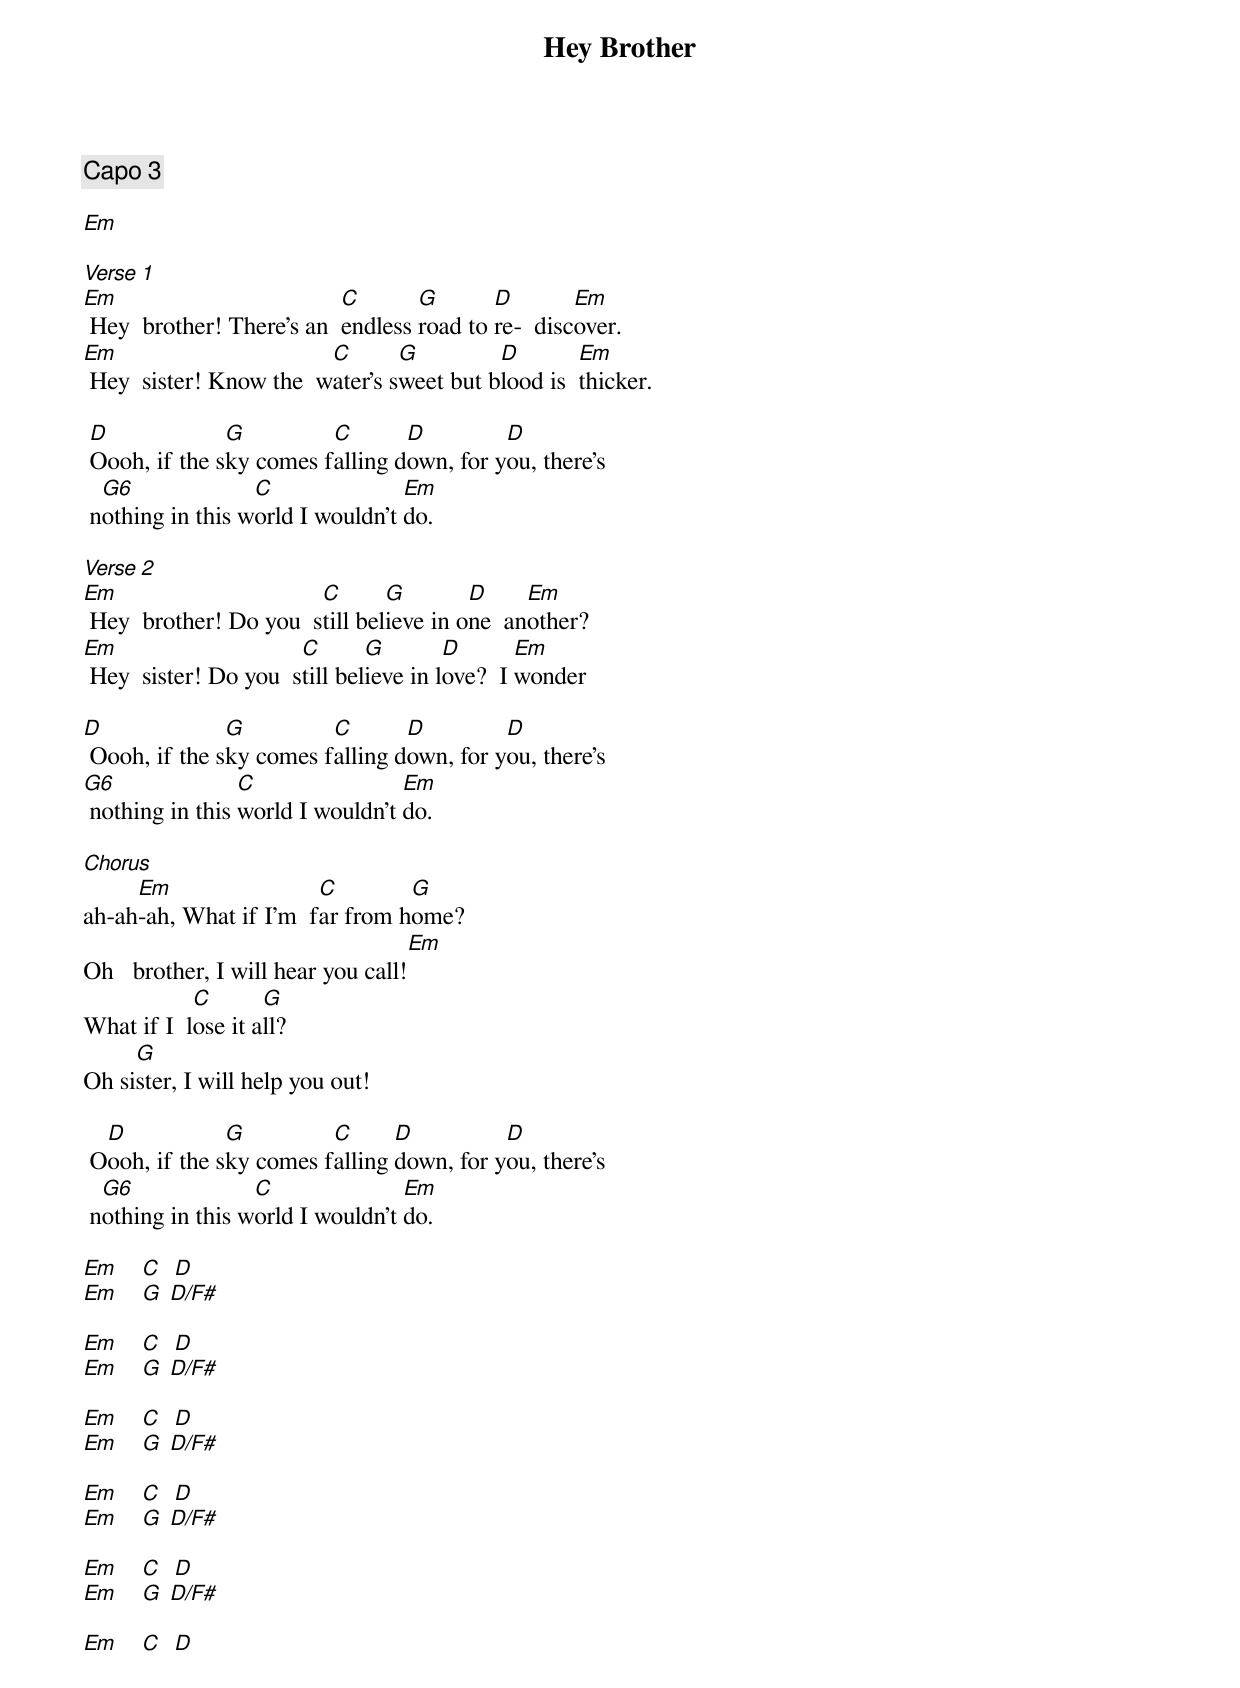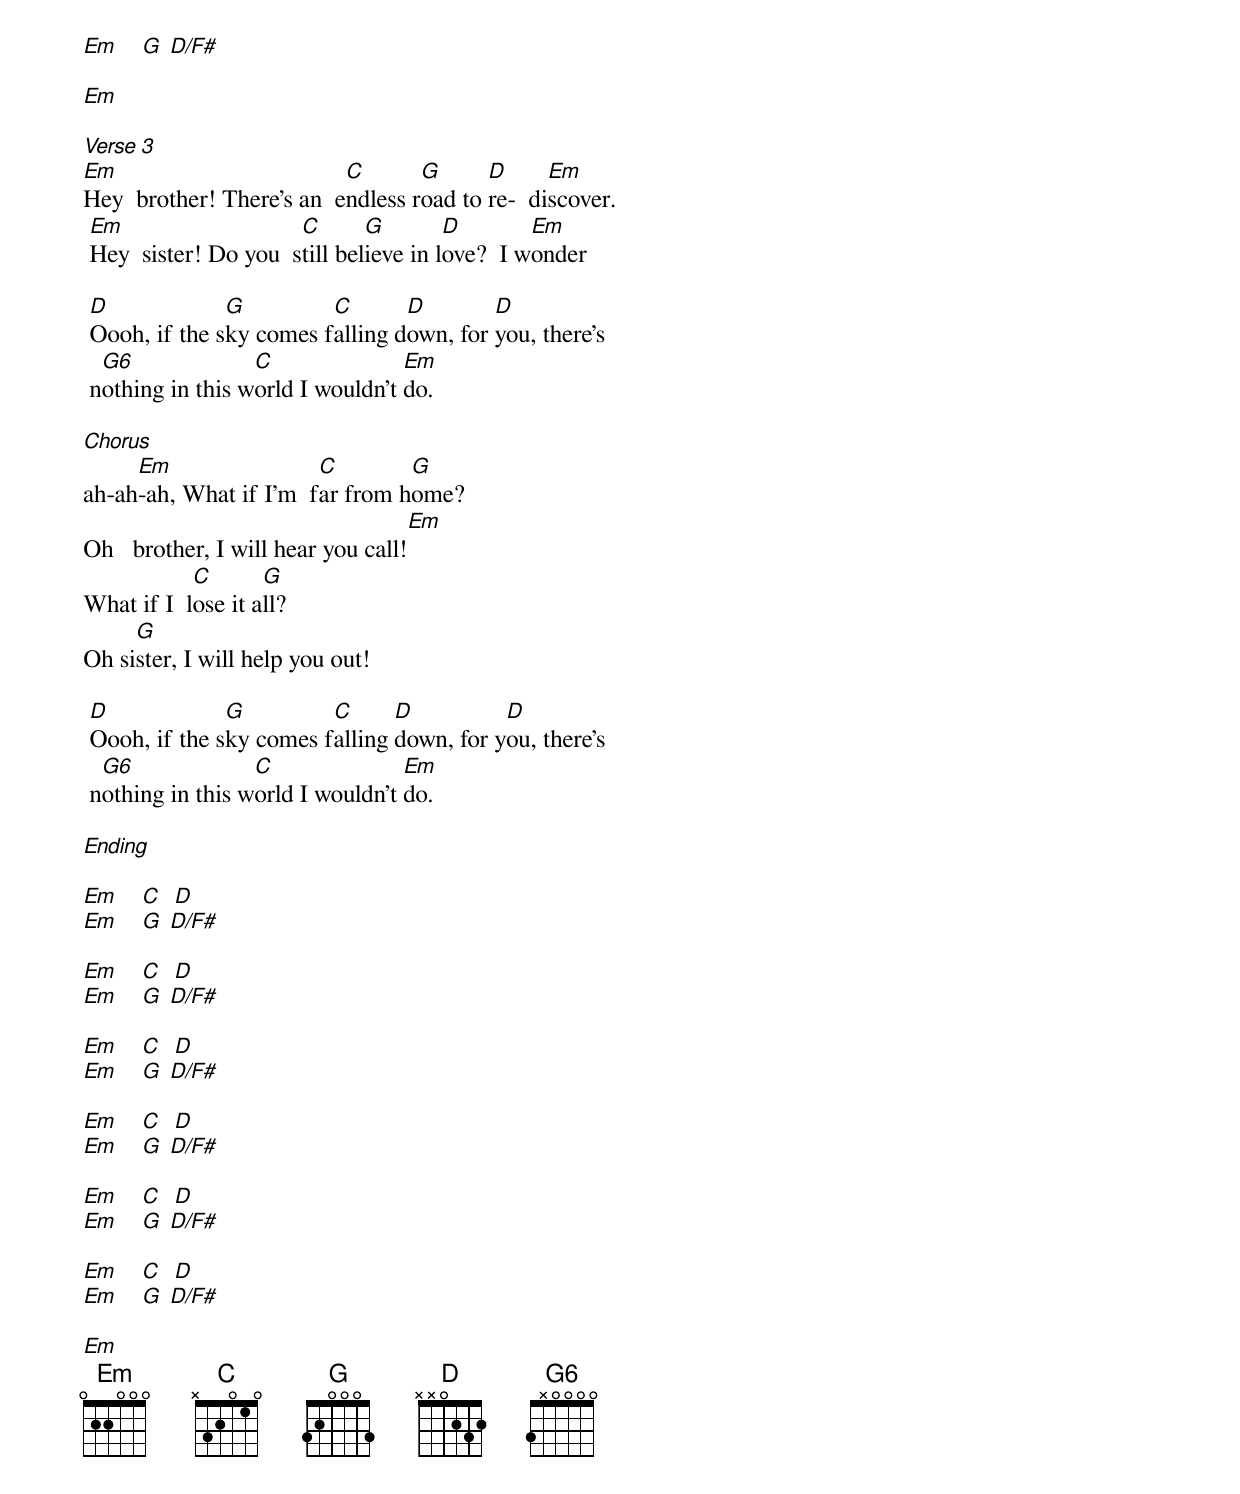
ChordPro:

{title:Hey Brother}
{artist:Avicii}
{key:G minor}
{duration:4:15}
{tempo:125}
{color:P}

{comment: Capo 3}

[Em]

[Verse 1]
[Em] Hey  brother! There's an  [C]endless [G]road to [D]re-  disc[Em]over.
[Em] Hey  sister! Know the  w[C]ater's s[G]weet but b[D]lood is  [Em]thicker.

 [D]Oooh, if the s[G]ky comes f[C]alling d[D]own, for y[D]ou, there's
 n[G6]othing in this w[C]orld I wouldn't [Em]do.

[Verse 2]
[Em] Hey  brother! Do you  s[C]till bel[G]ieve in o[D]ne  an[Em]other?
[Em] Hey  sister! Do you  s[C]till bel[G]ieve in l[D]ove?  I [Em]wonder

[D] Oooh, if the s[G]ky comes f[C]alling d[D]own, for y[D]ou, there's
[G6] nothing in this [C]world I wouldn't [Em]do.

[Chorus]
ah-ah[Em]-ah, What if I'm  f[C]ar from h[G]ome?
Oh   brother, I will hear you call![Em]
What if I  l[C]ose it a[G]ll?
Oh si[G]ster, I will help you out!

 O[D]ooh, if the s[G]ky comes f[C]alling [D]down, for y[D]ou, there's
 n[G6]othing in this w[C]orld I wouldn't [Em]do.

[Em     C   D]
[Em     G  D/F#]

[Em     C   D]
[Em     G  D/F#]

[Em     C   D]
[Em     G  D/F#]

[Em     C   D]
[Em     G  D/F#]

[Em     C   D]
[Em     G  D/F#]

[Em     C   D]
[Em     G  D/F#]

[Em]

[Verse 3]
[Em]Hey  brother! There's an  e[C]ndless r[G]oad to [D]re-  di[Em]scover.
 [Em]Hey  sister! Do you  s[C]till bel[G]ieve in l[D]ove?  I w[Em]onder

 [D]Oooh, if the s[G]ky comes f[C]alling d[D]own, for [D]you, there's
 n[G6]othing in this w[C]orld I wouldn't [Em]do.

[Chorus]
ah-ah[Em]-ah, What if I'm  f[C]ar from h[G]ome?
Oh   brother, I will hear you call![Em]
What if I  l[C]ose it a[G]ll?
Oh si[G]ster, I will help you out!

 [D]Oooh, if the s[G]ky comes f[C]alling [D]down, for y[D]ou, there's
 n[G6]othing in this w[C]orld I wouldn't [Em]do.

[Ending]

[Em     C   D]
[Em     G  D/F#]

[Em     C   D]
[Em     G  D/F#]

[Em     C   D]
[Em     G  D/F#]

[Em     C   D]
[Em     G  D/F#]

[Em     C   D]
[Em     G  D/F#]

[Em     C   D]
[Em     G  D/F#]

[Em]
